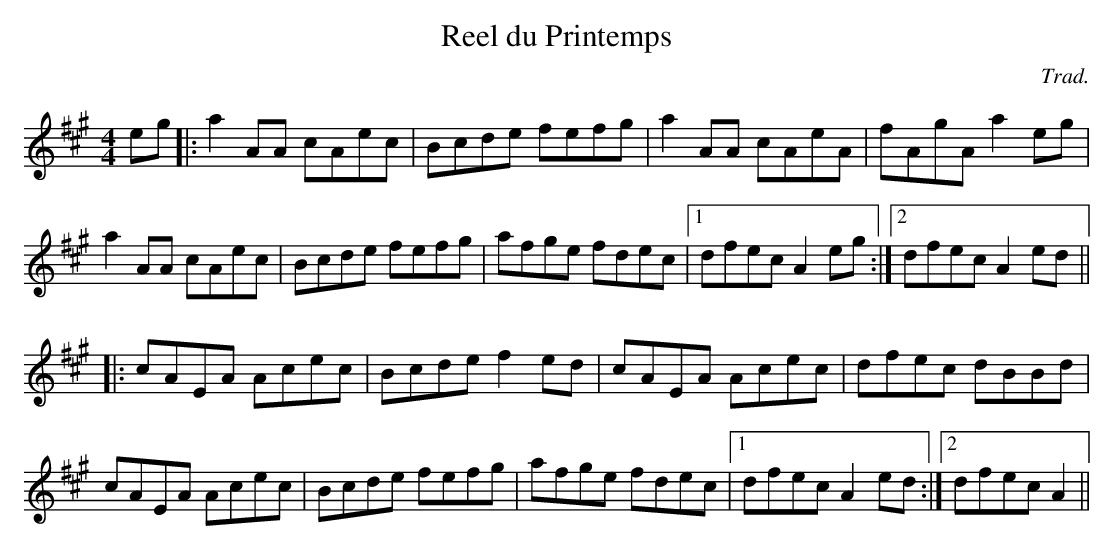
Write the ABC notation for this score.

X:1
T:Reel du Printemps
M:4/4
L:1/8
C:Trad.
K:A
eg|:a2AA cAec|Bcde fefg|a2AA cAeA|fAgA a2eg|!
a2AA cAec|Bcde fefg|afge fdec|1dfec A2eg:|2dfec A2ed||!
|:cAEA Acec|Bcde f2ed|cAEA Acec|dfec dBBd|!
cAEA Acec|Bcde fefg|afge fdec|1dfec A2ed:|2dfec A2||!
